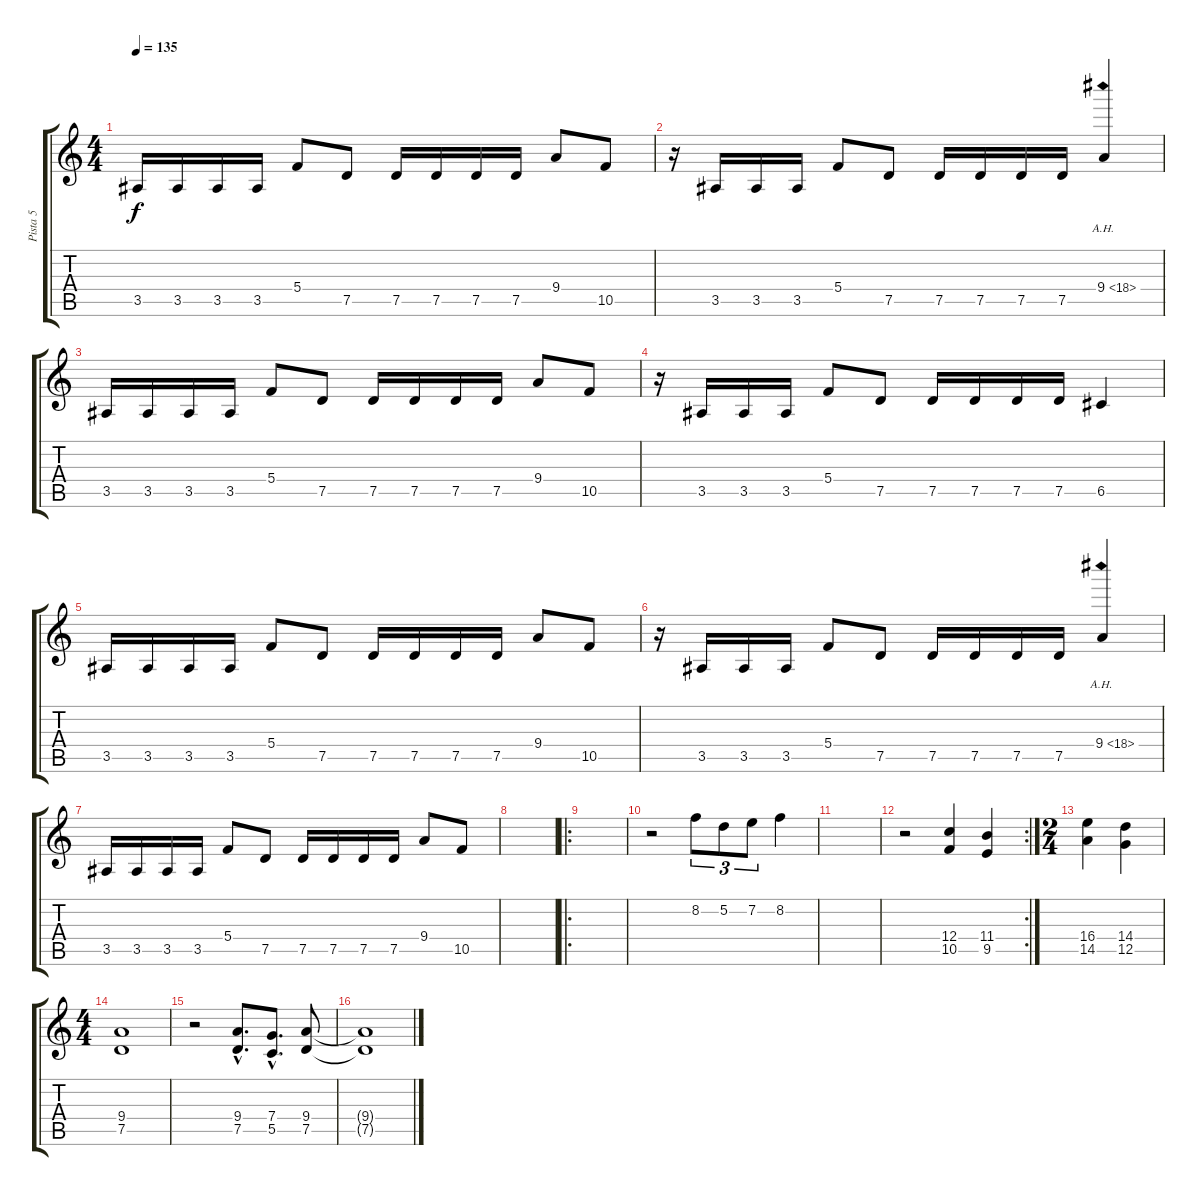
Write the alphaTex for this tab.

\track ("Pista 5" "Pista 5") {instrument distortionguitar}
\staff {score tabs}
\tuning (D4 A3 F3 C3 G2 D2) {hide}
\ts (4 4)
\tempo 135
\clef g2
\ks c
3.5.16{dy f} 3.5.16 3.5.16 3.5.16 5.4.8 7.5.8 7.5.16 7.5.16 7.5.16 7.5.16 9.4.8 10.5.8 |
r.16 3.5.16 3.5.16 3.5.16 5.4.8 7.5.8 7.5.16 7.5.16 7.5.16 7.5.16 9.4{ah 9}.4 |
3.5.16 3.5.16 3.5.16 3.5.16 5.4.8 7.5.8 7.5.16 7.5.16 7.5.16 7.5.16 9.4.8 10.5.8 |
r.16 3.5.16 3.5.16 3.5.16 5.4.8 7.5.8 7.5.16 7.5.16 7.5.16 7.5.16 6.5.4 |
3.5.16 3.5.16 3.5.16 3.5.16 5.4.8 7.5.8 7.5.16 7.5.16 7.5.16 7.5.16 9.4.8 10.5.8 |
r.16 3.5.16 3.5.16 3.5.16 5.4.8 7.5.8 7.5.16 7.5.16 7.5.16 7.5.16 9.4{ah 9}.4 |
3.5.16 3.5.16 3.5.16 3.5.16 5.4.8 7.5.8 7.5.16 7.5.16 7.5.16 7.5.16 9.4.8 10.5.8 |
|
\ro
|
r.2 8.2.8{tu (3 2)} 5.2.8{tu (3 2)} 7.2.8{tu (3 2)} 8.2.4 |
|
\rc 2
r.2 (12.4 10.5).4 (11.4 9.5).4 |
\ts (2 4)
(16.4 14.5).4 (14.4 12.5).4 |
\ts (4 4)
(9.4 7.5).1 |
r.2 (9.4{hac} 7.5{hac}).8{d} (7.4{hac} 5.5{hac}).8{d} (9.4 7.5).8 |
(9.4{t} 7.5{t}).1
